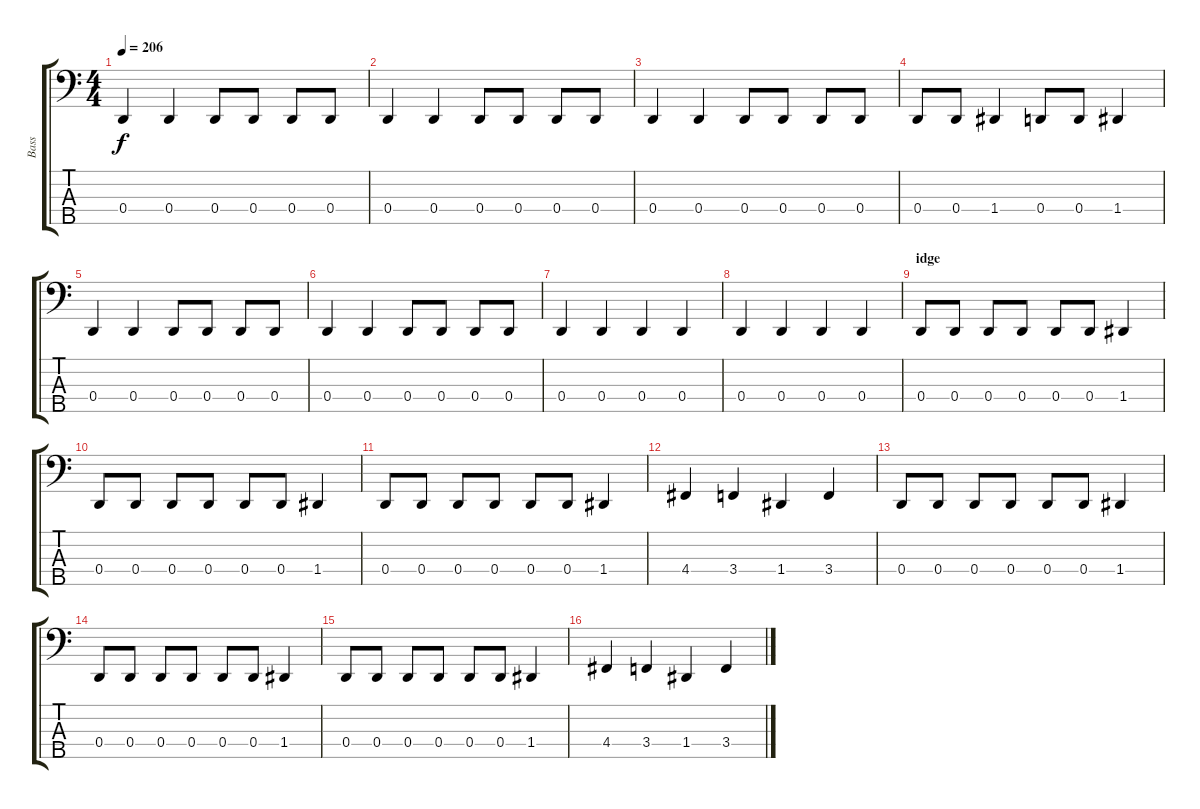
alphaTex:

\track ("Bass" "Bass") {instrument electricbassfinger}
\staff {score tabs}
\tuning (F2 C2 G1 D1 A0) {hide}
\ts (4 4)
\tempo 206
\clef f4
\ks c
0.4.4{dy f} 0.4.4 0.4.8 0.4.8 0.4.8 0.4.8 |
0.4.4 0.4.4 0.4.8 0.4.8 0.4.8 0.4.8 |
0.4.4 0.4.4 0.4.8 0.4.8 0.4.8 0.4.8 |
0.4.8 0.4.8 1.4.4 0.4.8 0.4.8 1.4.4 |
0.4.4 0.4.4 0.4.8 0.4.8 0.4.8 0.4.8 |
0.4.4 0.4.4 0.4.8 0.4.8 0.4.8 0.4.8 |
0.4.4 0.4.4 0.4.4 0.4.4 |
0.4.4 0.4.4 0.4.4 0.4.4 |
\section ("" "idge")
0.4.8 0.4.8 0.4.8 0.4.8 0.4.8 0.4.8 1.4.4 |
0.4.8 0.4.8 0.4.8 0.4.8 0.4.8 0.4.8 1.4.4 |
0.4.8 0.4.8 0.4.8 0.4.8 0.4.8 0.4.8 1.4.4 |
4.4.4 3.4.4 1.4.4 3.4.4 |
0.4.8 0.4.8 0.4.8 0.4.8 0.4.8 0.4.8 1.4.4 |
0.4.8 0.4.8 0.4.8 0.4.8 0.4.8 0.4.8 1.4.4 |
0.4.8 0.4.8 0.4.8 0.4.8 0.4.8 0.4.8 1.4.4 |
4.4.4 3.4.4 1.4.4 3.4.4
